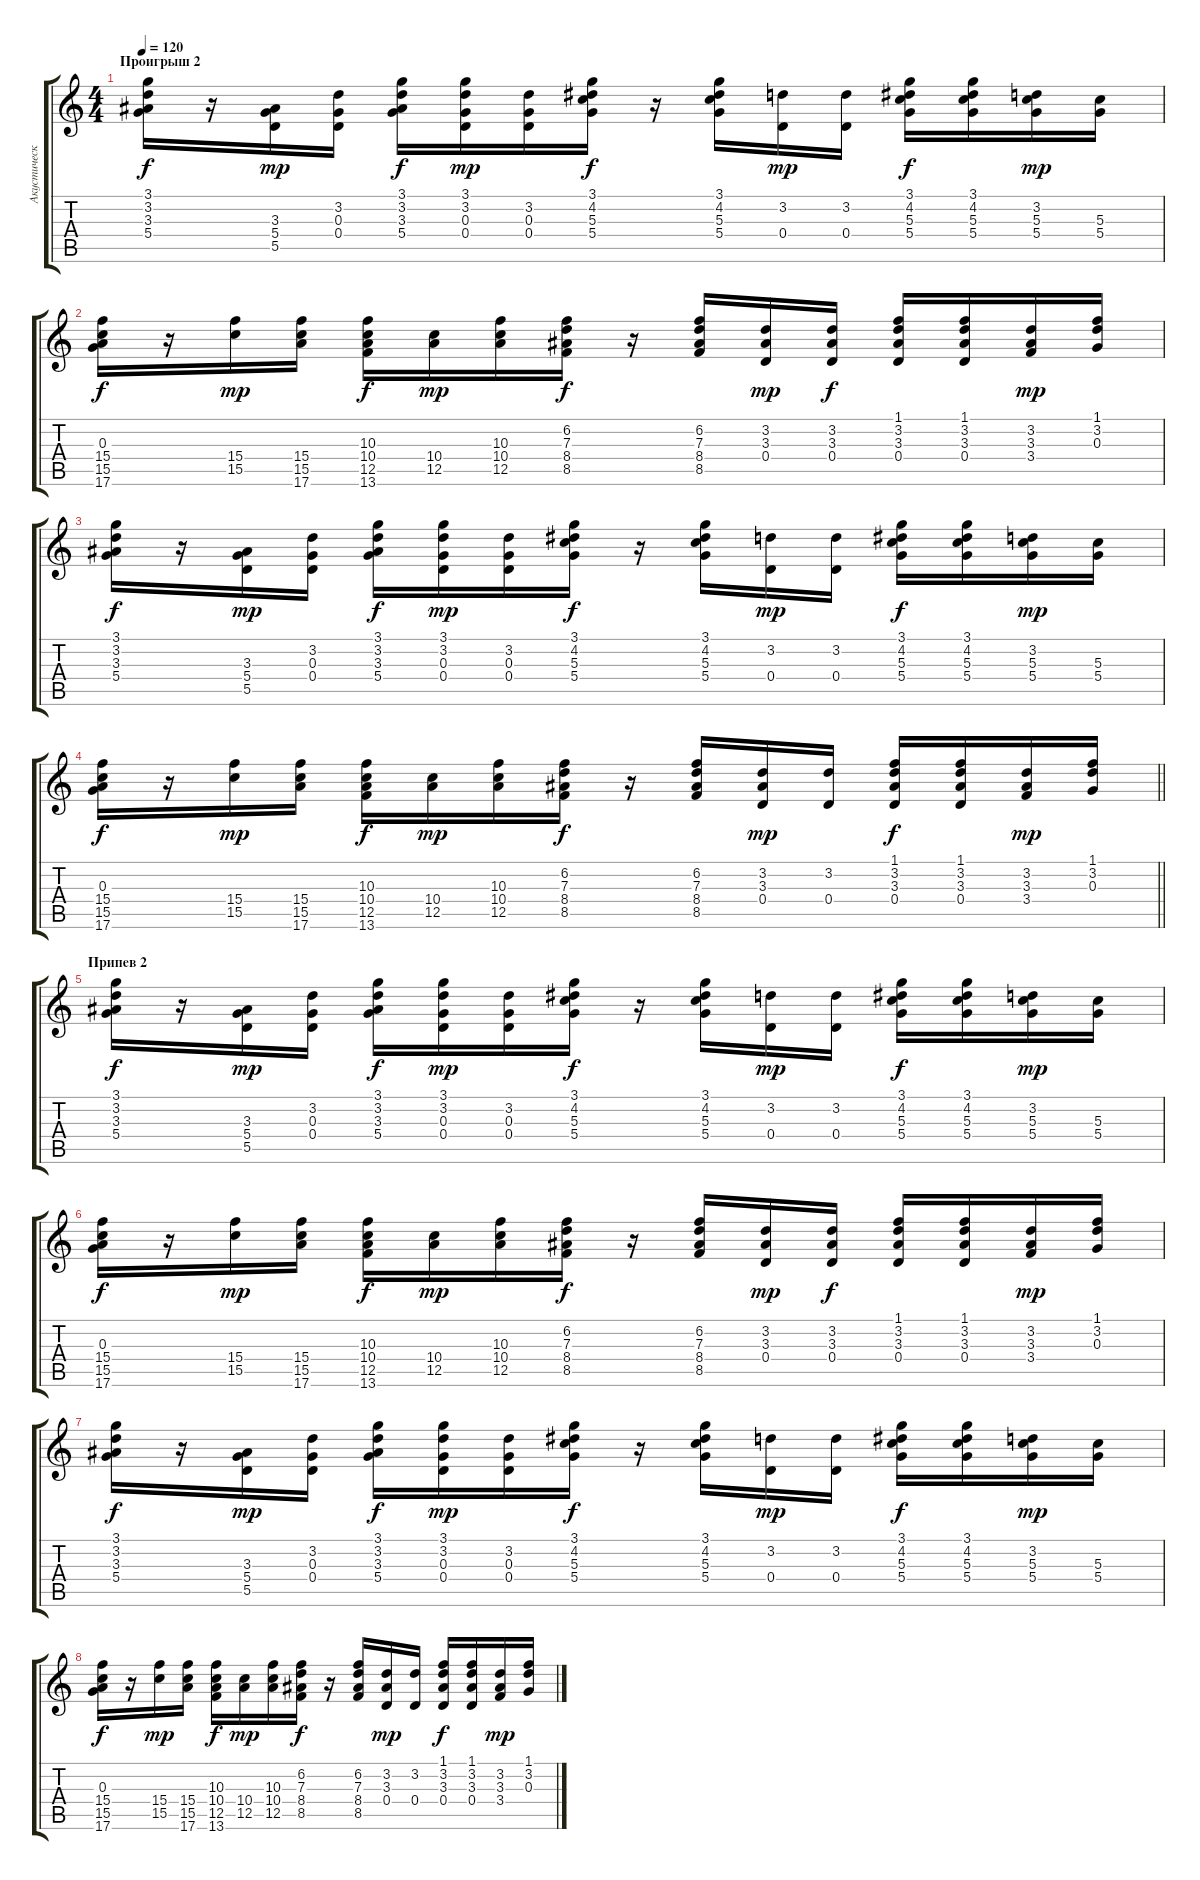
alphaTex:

\track ("Акустическая гитара" "Акустическ") {instrument acousticguitarsteel}
\staff {score tabs}
\tuning (E4 B3 G3 D3 A2 E2) {hide}
\ts (4 4)
\section ("" "Проигрыш 2")
\tempo 120
\clef g2
\ks c
(3.1 3.2 3.3 5.4).16{dy f} r.16 (3.3 5.4 5.5).16{dy mp} (3.2 0.3 0.4).16 (3.1 3.2 3.3 5.4).16{dy f} (3.1 3.2 0.3 0.4).16{dy mp} (3.2 0.3 0.4).16 (3.1 4.2 5.3 5.4).16{dy f} r.16 (3.1 4.2 5.3 5.4).16 (3.2 0.4).16{dy mp} (3.2 0.4).16 (3.1 4.2 5.3 5.4).16{dy f} (3.1 4.2 5.3 5.4).16 (3.2 5.3 5.4).16{dy mp} (5.3 5.4).16 |
(0.3 15.4 15.5 17.6).16{dy f} r.16 (15.4 15.5).16{dy mp} (15.4 15.5 17.6).16 (10.3 10.4 12.5 13.6).16{dy f} (10.4 12.5).16{dy mp} (10.3 10.4 12.5).16 (6.2 7.3 8.4 8.5).16{dy f} r.16 (6.2 7.3 8.4 8.5).16 (3.2 3.3 0.4).16{dy mp} (3.2 3.3 0.4).16{dy f} (1.1 3.2 3.3 0.4).16 (1.1 3.2 3.3 0.4).16 (3.2 3.3 3.4).16{dy mp} (1.1 3.2 0.3).16 |
(3.1 3.2 3.3 5.4).16{dy f} r.16 (3.3 5.4 5.5).16{dy mp} (3.2 0.3 0.4).16 (3.1 3.2 3.3 5.4).16{dy f} (3.1 3.2 0.3 0.4).16{dy mp} (3.2 0.3 0.4).16 (3.1 4.2 5.3 5.4).16{dy f} r.16 (3.1 4.2 5.3 5.4).16 (3.2 0.4).16{dy mp} (3.2 0.4).16 (3.1 4.2 5.3 5.4).16{dy f} (3.1 4.2 5.3 5.4).16 (3.2 5.3 5.4).16{dy mp} (5.3 5.4).16 |
\barLineRight lightlight
(0.3 15.4 15.5 17.6).16{dy f} r.16 (15.4 15.5).16{dy mp} (15.4 15.5 17.6).16 (10.3 10.4 12.5 13.6).16{dy f} (10.4 12.5).16{dy mp} (10.3 10.4 12.5).16 (6.2 7.3 8.4 8.5).16{dy f} r.16 (6.2 7.3 8.4 8.5).16 (3.2 3.3 0.4).16{dy mp} (3.2 0.4).16 (1.1 3.2 3.3 0.4).16{dy f} (1.1 3.2 3.3 0.4).16 (3.2 3.3 3.4).16{dy mp} (1.1 3.2 0.3).16 |
\section ("" "Припев 2")
(3.1 3.2 3.3 5.4).16{dy f} r.16 (3.3 5.4 5.5).16{dy mp} (3.2 0.3 0.4).16 (3.1 3.2 3.3 5.4).16{dy f} (3.1 3.2 0.3 0.4).16{dy mp} (3.2 0.3 0.4).16 (3.1 4.2 5.3 5.4).16{dy f} r.16 (3.1 4.2 5.3 5.4).16 (3.2 0.4).16{dy mp} (3.2 0.4).16 (3.1 4.2 5.3 5.4).16{dy f} (3.1 4.2 5.3 5.4).16 (3.2 5.3 5.4).16{dy mp} (5.3 5.4).16 |
(0.3 15.4 15.5 17.6).16{dy f} r.16 (15.4 15.5).16{dy mp} (15.4 15.5 17.6).16 (10.3 10.4 12.5 13.6).16{dy f} (10.4 12.5).16{dy mp} (10.3 10.4 12.5).16 (6.2 7.3 8.4 8.5).16{dy f} r.16 (6.2 7.3 8.4 8.5).16 (3.2 3.3 0.4).16{dy mp} (3.2 3.3 0.4).16{dy f} (1.1 3.2 3.3 0.4).16 (1.1 3.2 3.3 0.4).16 (3.2 3.3 3.4).16{dy mp} (1.1 3.2 0.3).16 |
(3.1 3.2 3.3 5.4).16{dy f} r.16 (3.3 5.4 5.5).16{dy mp} (3.2 0.3 0.4).16 (3.1 3.2 3.3 5.4).16{dy f} (3.1 3.2 0.3 0.4).16{dy mp} (3.2 0.3 0.4).16 (3.1 4.2 5.3 5.4).16{dy f} r.16 (3.1 4.2 5.3 5.4).16 (3.2 0.4).16{dy mp} (3.2 0.4).16 (3.1 4.2 5.3 5.4).16{dy f} (3.1 4.2 5.3 5.4).16 (3.2 5.3 5.4).16{dy mp} (5.3 5.4).16 |
(0.3 15.4 15.5 17.6).16{dy f} r.16 (15.4 15.5).16{dy mp} (15.4 15.5 17.6).16 (10.3 10.4 12.5 13.6).16{dy f} (10.4 12.5).16{dy mp} (10.3 10.4 12.5).16 (6.2 7.3 8.4 8.5).16{dy f} r.16 (6.2 7.3 8.4 8.5).16 (3.2 3.3 0.4).16{dy mp} (3.2 0.4).16 (1.1 3.2 3.3 0.4).16{dy f} (1.1 3.2 3.3 0.4).16 (3.2 3.3 3.4).16{dy mp} (1.1 3.2 0.3).16
